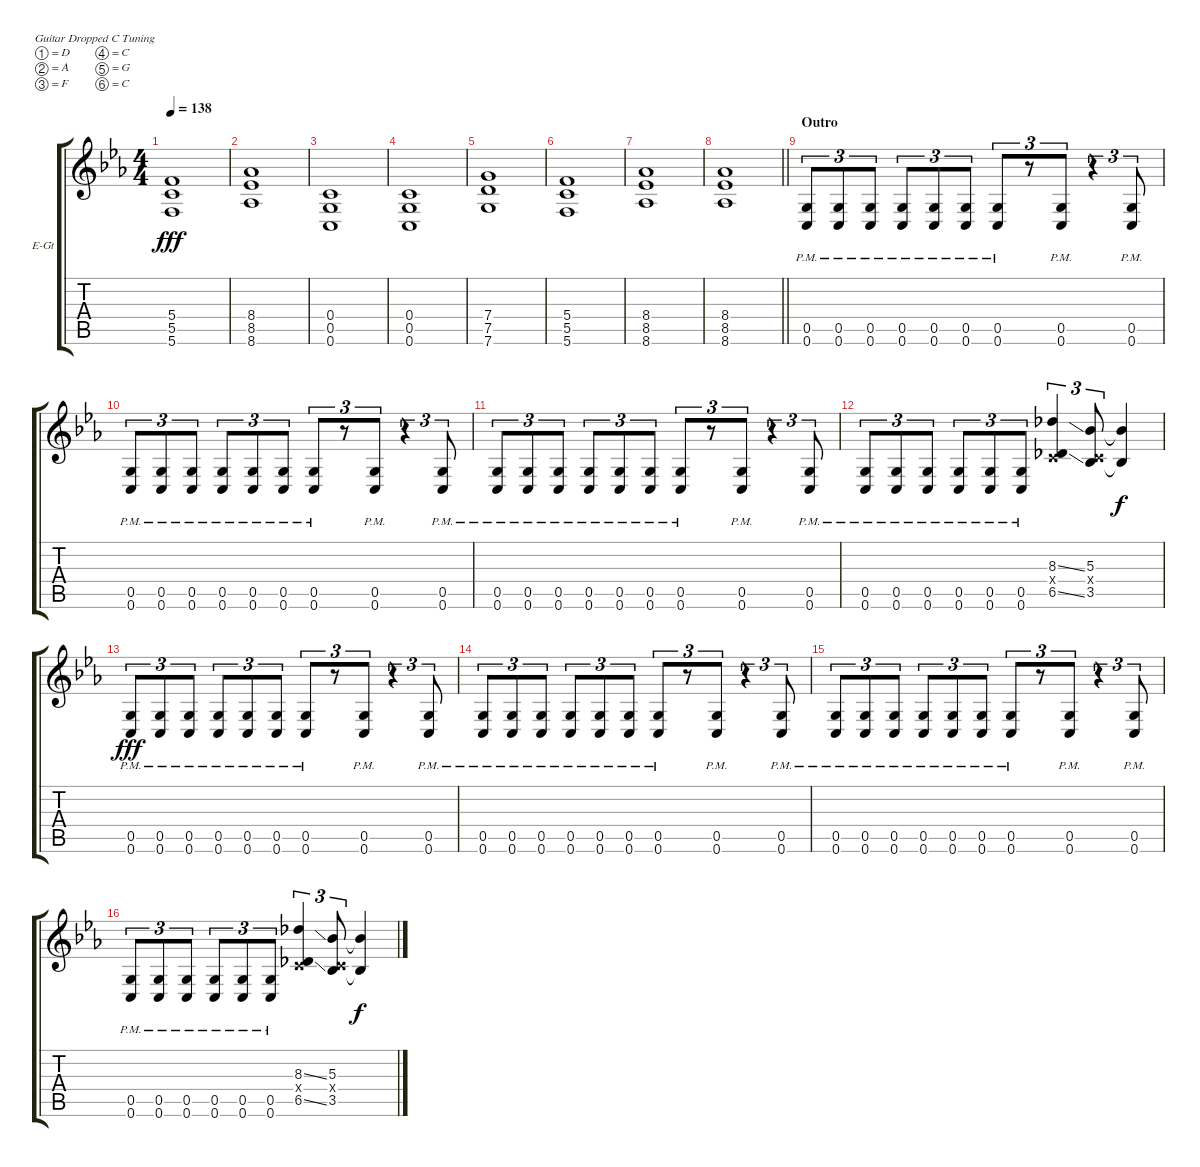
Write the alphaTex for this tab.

\bracketExtendMode groupsimilarinstruments
\firstSystemTrackNameOrientation horizontal
\otherSystemsTrackNameOrientation horizontal
\track ("Electric Guitar" "E-Gt") {instrument distortionguitar}
\staff {score tabs}
\tuning (D4 A3 F3 C3 G2 C2)
\ts (4 4)
\tempo 138
\clef g2
\scale
0.333333
\ks eb
(5.4 5.5 5.6).1{dy fff} |
\scale
0.333333 (8.4 8.5 8.6).1 |
\scale
0.333333 (0.4 0.5 0.6).1 |
\scale
0.333333 (0.4 0.5 0.6).1 |
\scale
0.333333 (7.4 7.5 7.6).1 |
\scale
0.333333 (5.4 5.5 5.6).1 |
\scale
0.333333 (8.4 8.5 8.6).1 |
\scale
0.333333
\barLineRight lightlight
(8.4 8.5 8.6).1 |
\section ("" "Outro")
\scale
0.333333 (0.5{pm} 0.6{pm}).8{tu (3 2)} (0.5{pm} 0.6{pm}).8{tu (3 2)} (0.5{pm} 0.6{pm}).8{tu (3 2)} (0.5{pm} 0.6{pm}).8{tu (3 2)} (0.5{pm} 0.6{pm}).8{tu (3 2)} (0.5{pm} 0.6{pm}).8{tu (3 2)} (0.5{pm} 0.6{pm}).8{tu (3 2)} r.8{tu (3 2)} (0.5{pm} 0.6{pm}).8{tu (3 2)} r.4{tu (3 2)} (0.5{pm} 0.6{pm}).8{tu (3 2)} |
\scale
0.333333 (0.5{pm} 0.6{pm}).8{tu (3 2)} (0.5{pm} 0.6{pm}).8{tu (3 2)} (0.5{pm} 0.6{pm}).8{tu (3 2)} (0.5{pm} 0.6{pm}).8{tu (3 2)} (0.5{pm} 0.6{pm}).8{tu (3 2)} (0.5{pm} 0.6{pm}).8{tu (3 2)} (0.5{pm} 0.6{pm}).8{tu (3 2)} r.8{tu (3 2)} (0.5{pm} 0.6{pm}).8{tu (3 2)} r.4{tu (3 2)} (0.5{pm} 0.6{pm}).8{tu (3 2)} |
\scale
0.333333 (0.5{pm} 0.6{pm}).8{tu (3 2)} (0.5{pm} 0.6{pm}).8{tu (3 2)} (0.5{pm} 0.6{pm}).8{tu (3 2)} (0.5{pm} 0.6{pm}).8{tu (3 2)} (0.5{pm} 0.6{pm}).8{tu (3 2)} (0.5{pm} 0.6{pm}).8{tu (3 2)} (0.5{pm} 0.6{pm}).8{tu (3 2)} r.8{tu (3 2)} (0.5{pm} 0.6{pm}).8{tu (3 2)} r.4{tu (3 2)} (0.5{pm} 0.6{pm}).8{tu (3 2)} |
\scale
0.333333 (0.5{pm} 0.6{pm}).8{tu (3 2)} (0.5{pm} 0.6{pm}).8{tu (3 2)} (0.5{pm} 0.6{pm}).8{tu (3 2)} (0.5{pm} 0.6{pm}).8{tu (3 2)} (0.5{pm} 0.6{pm}).8{tu (3 2)} (0.5{pm} 0.6{pm}).8{tu (3 2)} (8.3{ss} 0.4{x} 6.5{ss}).4{tu (3 2)} (5.3 0.4{x} 3.5).8{tu (3 2)} (5.3{t} 3.5{t}).4{dy f} |
\scale
0.333333 (0.5{pm} 0.6{pm}).8{tu (3 2) dy fff} (0.5{pm} 0.6{pm}).8{tu (3 2)} (0.5{pm} 0.6{pm}).8{tu (3 2)} (0.5{pm} 0.6{pm}).8{tu (3 2)} (0.5{pm} 0.6{pm}).8{tu (3 2)} (0.5{pm} 0.6{pm}).8{tu (3 2)} (0.5{pm} 0.6{pm}).8{tu (3 2)} r.8{tu (3 2)} (0.5{pm} 0.6{pm}).8{tu (3 2)} r.4{tu (3 2)} (0.5{pm} 0.6{pm}).8{tu (3 2)} |
\scale
0.333333 (0.5{pm} 0.6{pm}).8{tu (3 2)} (0.5{pm} 0.6{pm}).8{tu (3 2)} (0.5{pm} 0.6{pm}).8{tu (3 2)} (0.5{pm} 0.6{pm}).8{tu (3 2)} (0.5{pm} 0.6{pm}).8{tu (3 2)} (0.5{pm} 0.6{pm}).8{tu (3 2)} (0.5{pm} 0.6{pm}).8{tu (3 2)} r.8{tu (3 2)} (0.5{pm} 0.6{pm}).8{tu (3 2)} r.4{tu (3 2)} (0.5{pm} 0.6{pm}).8{tu (3 2)} |
\scale
0.333333 (0.5{pm} 0.6{pm}).8{tu (3 2)} (0.5{pm} 0.6{pm}).8{tu (3 2)} (0.5{pm} 0.6{pm}).8{tu (3 2)} (0.5{pm} 0.6{pm}).8{tu (3 2)} (0.5{pm} 0.6{pm}).8{tu (3 2)} (0.5{pm} 0.6{pm}).8{tu (3 2)} (0.5{pm} 0.6{pm}).8{tu (3 2)} r.8{tu (3 2)} (0.5{pm} 0.6{pm}).8{tu (3 2)} r.4{tu (3 2)} (0.5{pm} 0.6{pm}).8{tu (3 2)} |
(0.5{pm} 0.6{pm}).8{tu (3 2)} (0.5{pm} 0.6{pm}).8{tu (3 2)} (0.5{pm} 0.6{pm}).8{tu (3 2)} (0.5{pm} 0.6{pm}).8{tu (3 2)} (0.5{pm} 0.6{pm}).8{tu (3 2)} (0.5{pm} 0.6{pm}).8{tu (3 2)} (8.3{ss} 0.4{x} 6.5{ss}).4{tu (3 2)} (5.3 0.4{x} 3.5).8{tu (3 2)} (5.3{t} 3.5{t}).4{dy f}
